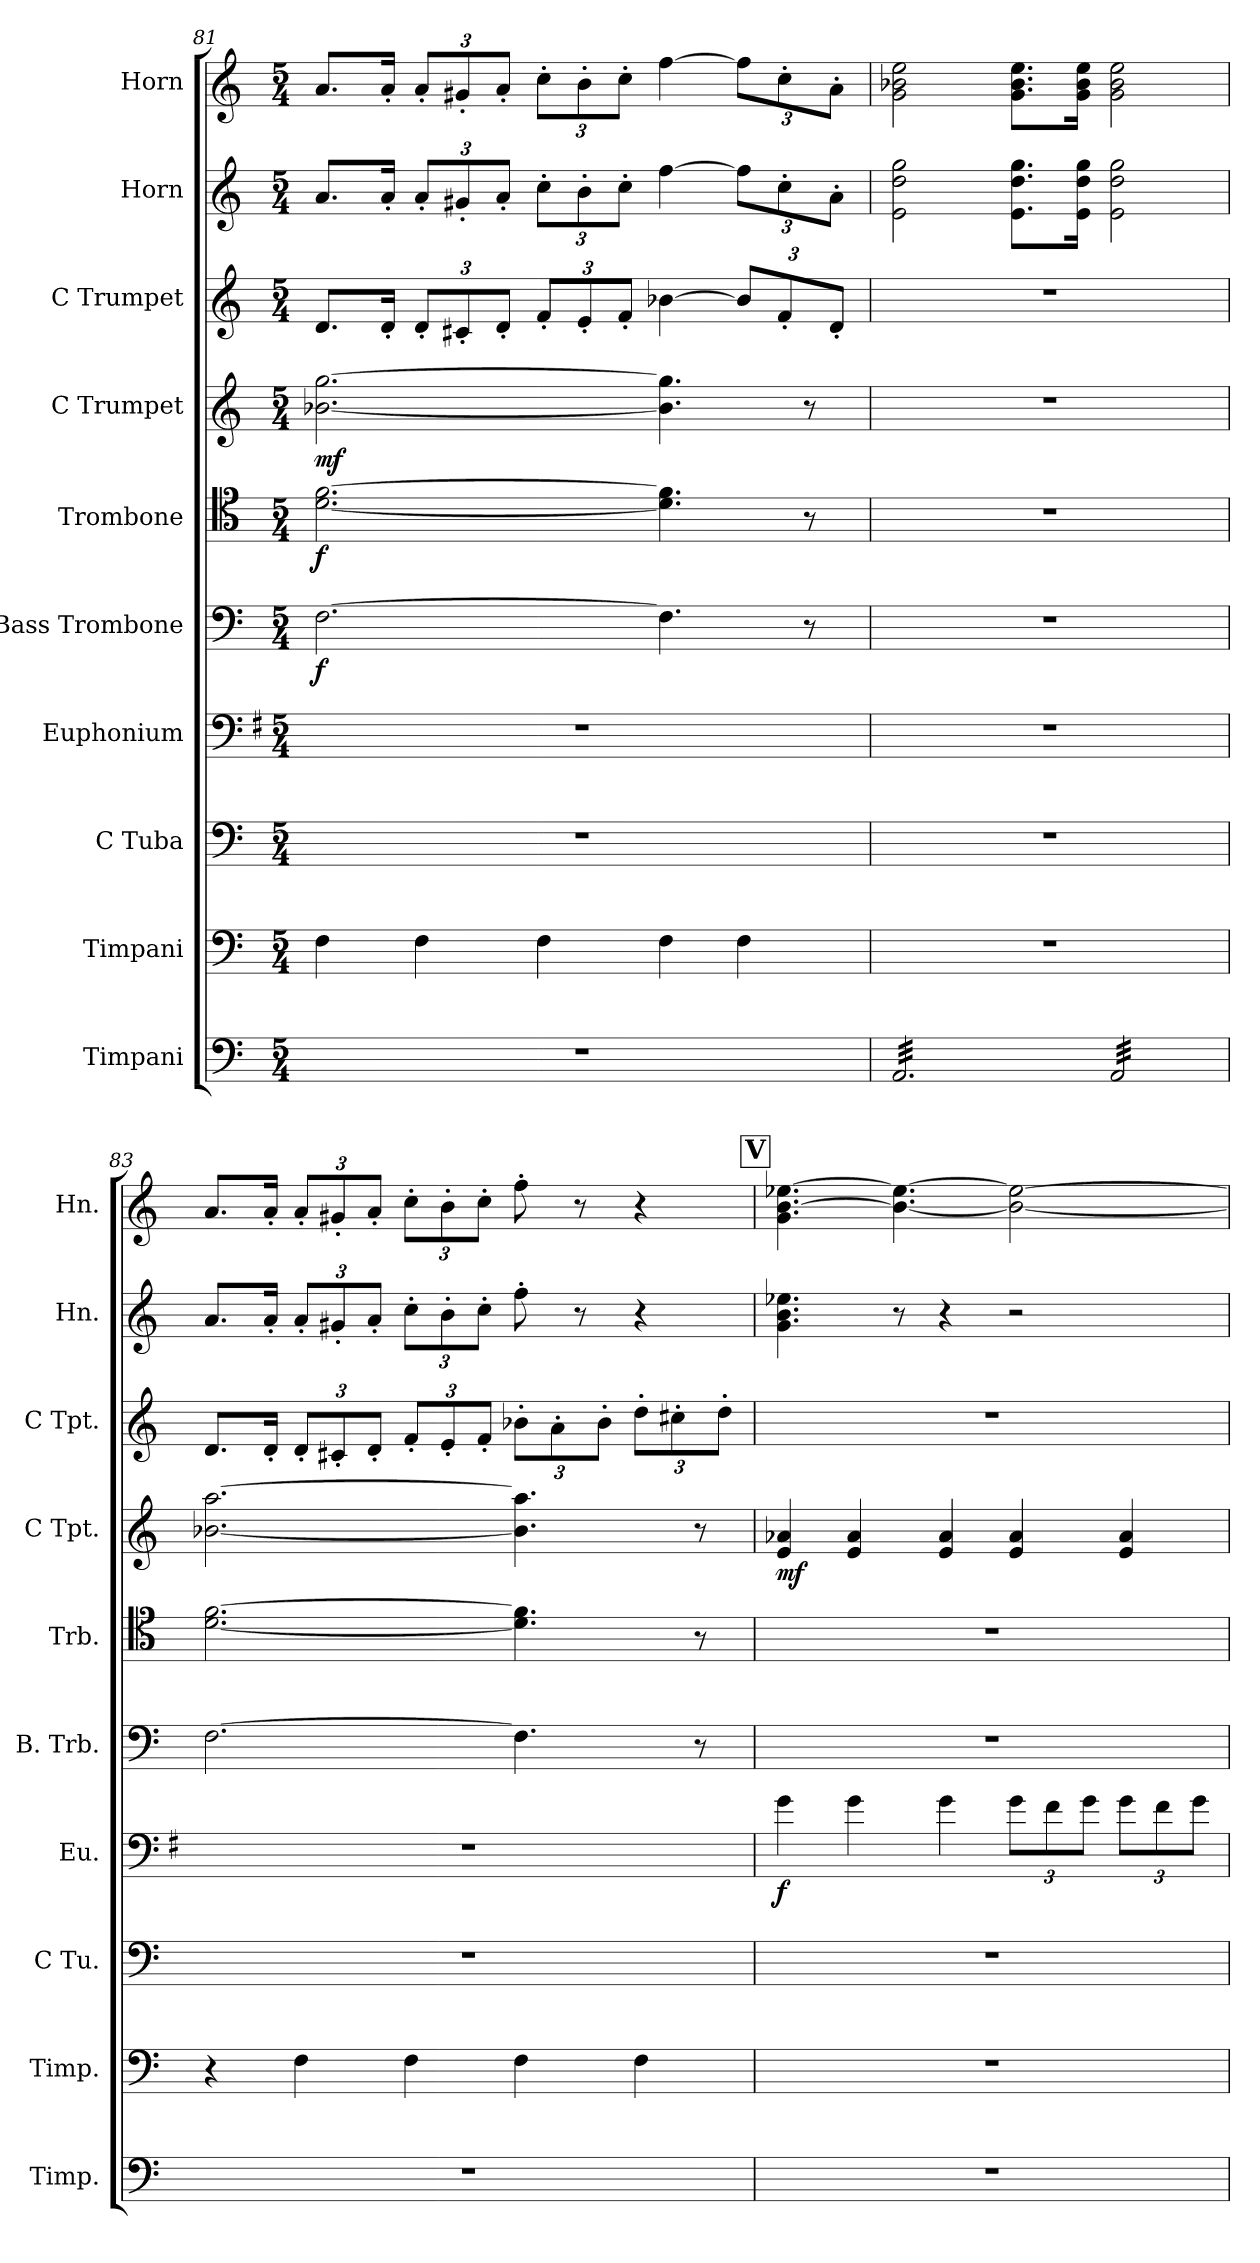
**kern	**kern	**kern	**kern	**dynam	**kern	**dynam	**kern	**dynam	**kern	**dynam	**kern	**kern	**kern
*part10	*part9	*part8	*part7	*part7	*part6	*part6	*part5	*part5	*part4	*part4	*part3	*part2	*part1
*staff10	*staff9	*staff8	*staff7	*staff7	*staff6	*staff6	*staff5	*staff5	*staff4	*staff4	*staff3	*staff2	*staff1
*I"Timpani	*I"Timpani	*I"C Tuba	*I"Euphonium	*	*I"Bass Trombone	*	*I"Trombone	*	*I"C Trumpet	*	*I"C Trumpet	*I"Horn	*I"Horn
*I'Timp.	*I'Timp.	*I'C Tu.	*I'Eu.	*	*I'B. Trb.	*	*I'Trb.	*	*I'C Tpt.	*	*I'C Tpt.	*I'Hn.	*I'Hn.
*clefF4	*clefF4	*clefF4	*clefF4	*	*clefF4	*	*clefC4	*	*clefG2	*	*clefG2	*clefG2	*clefG2
*	*	*	*ITrd4c7	*	*	*	*	*	*	*	*	*ITrd4c7	*ITrd4c7
*k[]	*k[]	*k[]	*k[]	*	*k[]	*	*k[]	*	*k[]	*	*k[]	*k[b-]	*k[b-]
*C:	*C:	*C:	*C:	*	*C:	*	*C:	*	*C:	*	*C:	*F:	*F:
*M5/4	*M5/4	*M5/4	*M5/4	*	*M5/4	*	*M5/4	*	*M5/4	*	*M5/4	*M5/4	*M5/4
=81	=81	=81	=81	=81	=81	=81	=81	=81	=81	=81	=81	=81	=81
!	!	!	!	!	!	!LO:DY:b	!	!LO:DY:b	!	!LO:DY:b	!	!	!
4%5r	4F\	4%5r	4%5r	.	[2.F\	f	[2.d\ [2.f\	f	[2.b-X\ [2.gg\	mf	8.d/L	8.d/L	8.d/L
.	.	.	.	.	.	.	.	.	.	.	16d'/Jk	16d'/Jk	16d'/Jk
*	*	*	*	*	*	*	*	*	*	*	*Xbrackettup	*Xbrackettup	*Xbrackettup
.	4F\	.	.	.	.	.	.	.	.	.	12d'/L	12d'/L	12d'/L
.	.	.	.	.	.	.	.	.	.	.	12c#X'/	12c#X'/	12c#X'/
.	.	.	.	.	.	.	.	.	.	.	12d'/J	12d'/J	12d'/J
.	4F\	.	.	.	.	.	.	.	.	.	12f'/L	12f'\L	12f'\L
.	.	.	.	.	.	.	.	.	.	.	12e'/	12e'\	12e'\
.	.	.	.	.	.	.	.	.	.	.	12f'/J	12f'\J	12f'\J
.	4F\	.	.	.	4.F\]	.	4.d\] 4.f\]	.	4.b-\] 4.gg\]	.	[4b-X\	[4b-\	[4b-\
.	4F\	.	.	.	.	.	.	.	.	.	12b-/L]	12b-\L]	12b-\L]
.	.	.	.	.	.	.	.	.	.	.	12f'/	12f'\	12f'\
.	.	.	.	.	8r	.	8r	.	8r	.	.	.	.
.	.	.	.	.	.	.	.	.	.	.	12d'/J	12d'\J	12d'\J
=82	=82	=82	=82	=82	=82	=82	=82	=82	=82	=82	=82	=82	=82
*tremolo	*	*	*	*	*	*	*	*	*	*	*	*	*
32AA/LLL	4%5r	4%5r	4%5r	.	4%5r	.	4%5r	.	4%5r	.	4%5r	2A\ 2g\ 2cc\	2c\ 2e-X\ 2a\
32AA/	.	.	.	.	.	.	.	.	.	.	.	.	.
32AA/	.	.	.	.	.	.	.	.	.	.	.	.	.
32AA/	.	.	.	.	.	.	.	.	.	.	.	.	.
32AA/	.	.	.	.	.	.	.	.	.	.	.	.	.
32AA/	.	.	.	.	.	.	.	.	.	.	.	.	.
32AA/	.	.	.	.	.	.	.	.	.	.	.	.	.
32AA/	.	.	.	.	.	.	.	.	.	.	.	.	.
32AA/	.	.	.	.	.	.	.	.	.	.	.	.	.
32AA/	.	.	.	.	.	.	.	.	.	.	.	.	.
32AA/	.	.	.	.	.	.	.	.	.	.	.	.	.
32AA/	.	.	.	.	.	.	.	.	.	.	.	.	.
32AA/	.	.	.	.	.	.	.	.	.	.	.	.	.
32AA/	.	.	.	.	.	.	.	.	.	.	.	.	.
32AA/	.	.	.	.	.	.	.	.	.	.	.	.	.
32AA/	.	.	.	.	.	.	.	.	.	.	.	.	.
32AA/	.	.	.	.	.	.	.	.	.	.	.	8.A\ 8.g\ 8.cc\L	8.c\ 8.e-\ 8.a\L
32AA/	.	.	.	.	.	.	.	.	.	.	.	.	.
32AA/	.	.	.	.	.	.	.	.	.	.	.	.	.
32AA/	.	.	.	.	.	.	.	.	.	.	.	.	.
32AA/	.	.	.	.	.	.	.	.	.	.	.	.	.
32AA/	.	.	.	.	.	.	.	.	.	.	.	.	.
32AA/	.	.	.	.	.	.	.	.	.	.	.	16A\ 16g\ 16cc\Jk	16c\ 16e-\ 16a\Jk
32AA/JJJ	.	.	.	.	.	.	.	.	.	.	.	.	.
32AA/LLL	.	.	.	.	.	.	.	.	.	.	.	2A\ 2g\ 2cc\	2c\ 2e-\ 2a\
32AA/	.	.	.	.	.	.	.	.	.	.	.	.	.
32AA/	.	.	.	.	.	.	.	.	.	.	.	.	.
32AA/	.	.	.	.	.	.	.	.	.	.	.	.	.
32AA/	.	.	.	.	.	.	.	.	.	.	.	.	.
32AA/	.	.	.	.	.	.	.	.	.	.	.	.	.
32AA/	.	.	.	.	.	.	.	.	.	.	.	.	.
32AA/	.	.	.	.	.	.	.	.	.	.	.	.	.
32AA/	.	.	.	.	.	.	.	.	.	.	.	.	.
32AA/	.	.	.	.	.	.	.	.	.	.	.	.	.
32AA/	.	.	.	.	.	.	.	.	.	.	.	.	.
32AA/	.	.	.	.	.	.	.	.	.	.	.	.	.
32AA/	.	.	.	.	.	.	.	.	.	.	.	.	.
32AA/	.	.	.	.	.	.	.	.	.	.	.	.	.
32AA/	.	.	.	.	.	.	.	.	.	.	.	.	.
32AA/JJJ	.	.	.	.	.	.	.	.	.	.	.	.	.
*Xtremolo	*	*	*	*	*	*	*	*	*	*	*	*	*
=83	=83	=83	=83	=83	=83	=83	=83	=83	=83	=83	=83	=83	=83
4%5r	4r	4%5r	4%5r	.	[2.F\	.	[2.d\ [2.f\	.	[2.b-X\ [2.aa\	.	8.d/L	8.d/L	8.d/L
.	.	.	.	.	.	.	.	.	.	.	16d'/Jk	16d'/Jk	16d'/Jk
.	4F\	.	.	.	.	.	.	.	.	.	12d'/L	12d'/L	12d'/L
.	.	.	.	.	.	.	.	.	.	.	12c#X'/	12c#X'/	12c#X'/
.	.	.	.	.	.	.	.	.	.	.	12d'/J	12d'/J	12d'/J
.	4F\	.	.	.	.	.	.	.	.	.	12f'/L	12f'\L	12f'\L
.	.	.	.	.	.	.	.	.	.	.	12e'/	12e'\	12e'\
.	.	.	.	.	.	.	.	.	.	.	12f'/J	12f'\J	12f'\J
.	4F\	.	.	.	4.F\]	.	4.d\] 4.f\]	.	4.b-\] 4.aa\]	.	12b-X'\L	8b-'\	8b-'\
.	.	.	.	.	.	.	.	.	.	.	12a'\	.	.
.	.	.	.	.	.	.	.	.	.	.	.	8r	8r
.	.	.	.	.	.	.	.	.	.	.	12b-'\J	.	.
.	4F\	.	.	.	.	.	.	.	.	.	12dd'\L	4r	4r
.	.	.	.	.	.	.	.	.	.	.	12cc#X'\	.	.
.	.	.	.	.	8r	.	8r	.	8r	.	.	.	.
.	.	.	.	.	.	.	.	.	.	.	12dd'\J	.	.
!!LO:PB:g=z
!!LO:REH:place=s1:a:t=V
=84	=84	=84	=84	=84	=84	=84	=84	=84	=84	=84	=84	=84	=84
!	!	!	!	!LO:DY:b	!	!	!	!	!	!LO:DY:b	!	!	!
4%5r	4%5r	4%5r	4c\	f	4%5r	.	4%5r	.	4e/ 4a-X/	mf	4%5r	4.c\ 4.e\ 4.a-X\	4.c\ [4.e\ [4.a-X\
.	.	.	4c\	.	.	.	.	.	4e/ 4a-/	.	.	.	.
.	.	.	.	.	.	.	.	.	.	.	.	8r	4.e\_ 4.a-\_
.	.	.	4c\	.	.	.	.	.	4e/ 4a-/	.	.	4r	.
*	*	*	*Xbrackettup	*	*	*	*	*	*	*	*	*	*
.	.	.	12c\L	.	.	.	.	.	4e/ 4a-/	.	.	2r	2e\_ 2a-\_
.	.	.	12B\	.	.	.	.	.	.	.	.	.	.
.	.	.	12c\J	.	.	.	.	.	.	.	.	.	.
.	.	.	12c\L	.	.	.	.	.	4e/ 4a-/	.	.	.	.
.	.	.	12B\	.	.	.	.	.	.	.	.	.	.
.	.	.	12c\J	.	.	.	.	.	.	.	.	.	.
=	=	=	=	=	=	=	=	=	=	=	=	=	=
*-	*-	*-	*-	*-	*-	*-	*-	*-	*-	*-	*-	*-	*-
